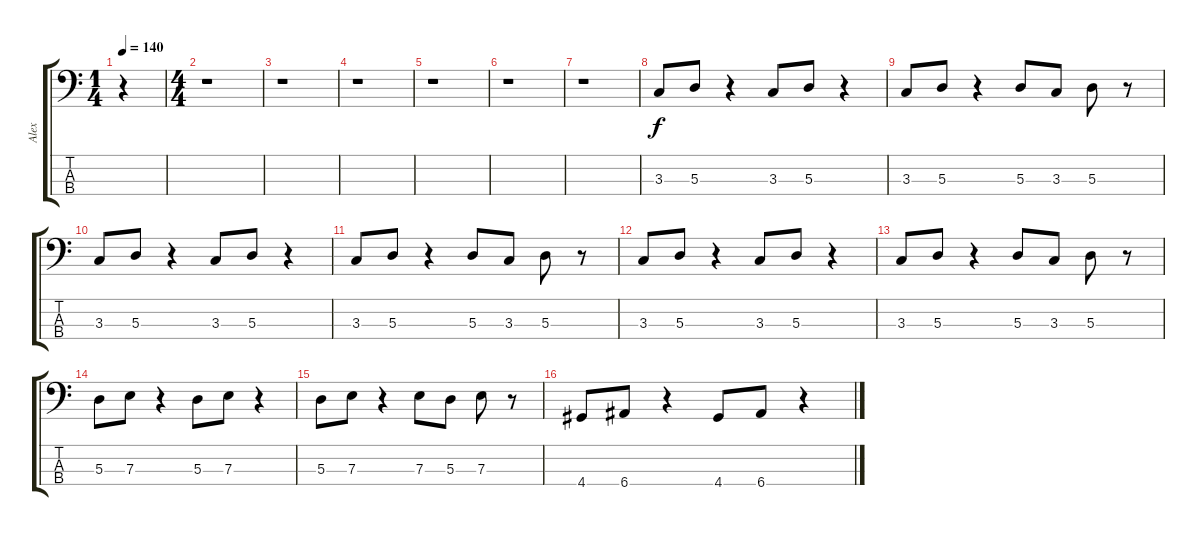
\track ("Alex" "Alex") {instrument electricbassfinger}
\staff {score tabs}
\tuning (G2 D2 A1 E1) {hide}
\ts (1 4)
\tempo 140
\clef f4
\ks c
r.4{dy f instrument electricbassfinger} |
\ts (4 4)
r.1 |
r.1 |
r.1 |
r.1 |
r.1 |
r.1 |
3.3.8 5.3.8 r.4 3.3.8 5.3.8 r.4 |
3.3.8 5.3.8 r.4 5.3.8 3.3.8 5.3.8 r.8 |
3.3.8 5.3.8 r.4 3.3.8 5.3.8 r.4 |
3.3.8 5.3.8 r.4 5.3.8 3.3.8 5.3.8 r.8 |
3.3.8 5.3.8 r.4 3.3.8 5.3.8 r.4 |
3.3.8 5.3.8 r.4 5.3.8 3.3.8 5.3.8 r.8 |
5.3.8 7.3.8 r.4 5.3.8 7.3.8 r.4 |
5.3.8 7.3.8 r.4 7.3.8 5.3.8 7.3.8 r.8 |
4.4.8 6.4.8 r.4 4.4.8 6.4.8 r.4
